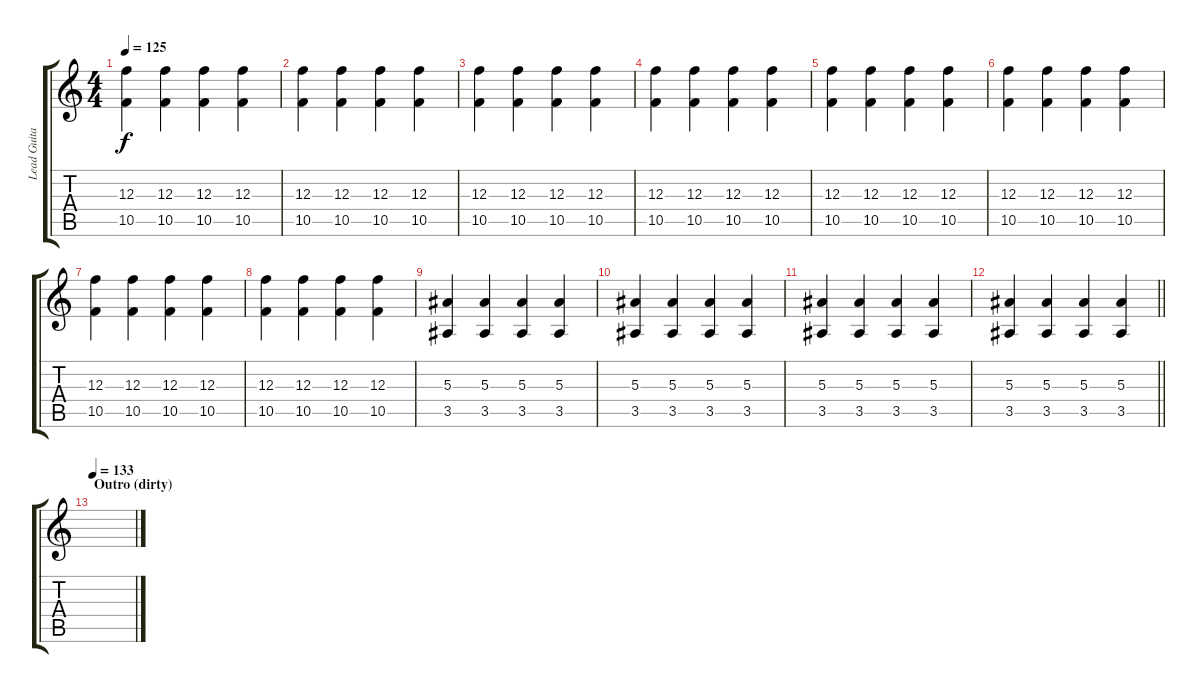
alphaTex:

\track ("Lead Guitar" "Lead Guita") {instrument electricguitarjazz}
\staff {score tabs}
\tuning (D4 A3 F3 C3 G2 C2) {hide}
\ts (4 4)
\tempo 125
\clef g2
\ks c
(12.3 10.5).4{dy f} (12.3 10.5).4 (12.3 10.5).4 (12.3 10.5).4 |
(12.3 10.5).4 (12.3 10.5).4 (12.3 10.5).4 (12.3 10.5).4 |
(12.3 10.5).4 (12.3 10.5).4 (12.3 10.5).4 (12.3 10.5).4 |
(12.3 10.5).4 (12.3 10.5).4 (12.3 10.5).4 (12.3 10.5).4 |
(12.3 10.5).4 (12.3 10.5).4 (12.3 10.5).4 (12.3 10.5).4 |
(12.3 10.5).4 (12.3 10.5).4 (12.3 10.5).4 (12.3 10.5).4 |
(12.3 10.5).4 (12.3 10.5).4 (12.3 10.5).4 (12.3 10.5).4 |
(12.3 10.5).4 (12.3 10.5).4 (12.3 10.5).4 (12.3 10.5).4 |
(5.3 3.5).4 (5.3 3.5).4 (5.3 3.5).4 (5.3 3.5).4 |
(5.3 3.5).4 (5.3 3.5).4 (5.3 3.5).4 (5.3 3.5).4 |
(5.3 3.5).4 (5.3 3.5).4 (5.3 3.5).4 (5.3 3.5).4 |
\barLineRight lightlight
(5.3 3.5).4 (5.3 3.5).4 (5.3 3.5).4 (5.3 3.5).4 |
\section ("" "Outro (dirty)")
\tempo 133
